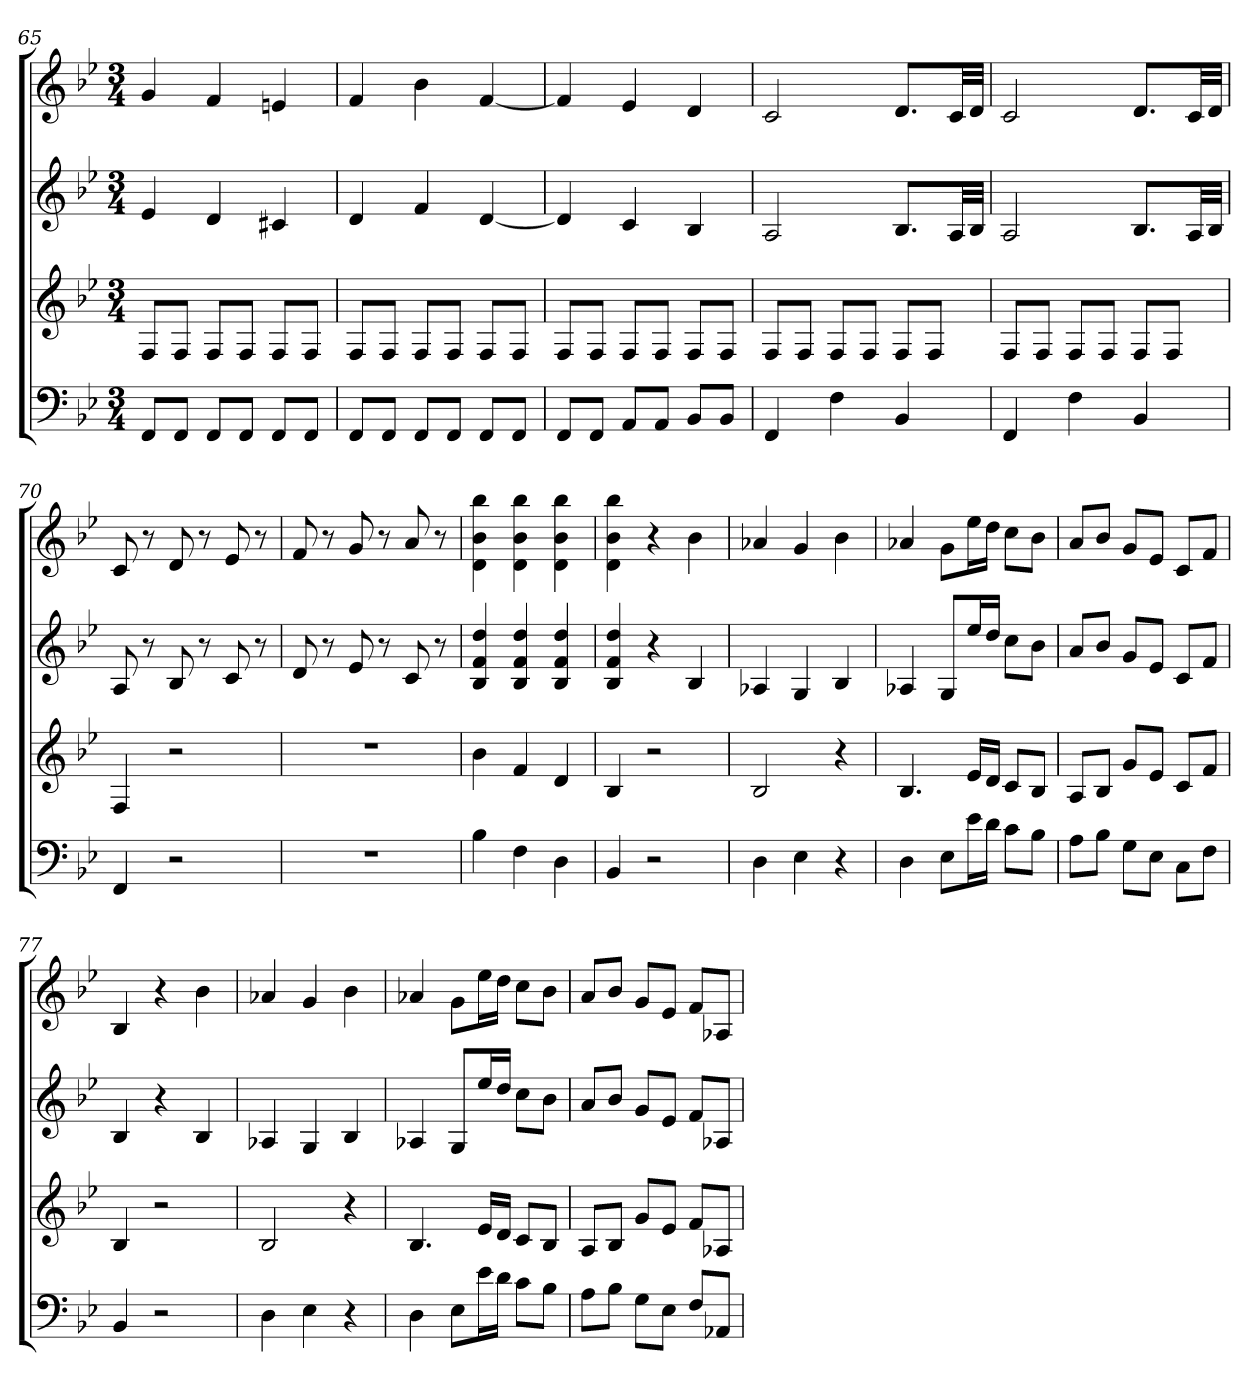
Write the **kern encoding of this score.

**kern	**kern	**kern	**kern
*part4	*part3	*part2	*part1
*staff4	*staff3	*staff2	*staff1
*k[b-e-]	*k[b-e-]	*k[b-e-]	*k[b-e-]
*B-:	*B-:	*B-:	*B-:
*M3/4	*M3/4	*M3/4	*M3/4
=65	=65	=65	=65
8FFL	8FL	4e-	4g
8FFJ	8FJ	.	.
8FFL	8FL	4d	4f
8FFJ	8FJ	.	.
8FFL	8FL	4c#X	4en
8FFJ	8FJ	.	.
=66	=66	=66	=66
8FFL	8FL	4d	4f
8FFJ	8FJ	.	.
8FFL	8FL	4f	4b-
8FFJ	8FJ	.	.
8FFL	8FL	[4d	[4f
8FFJ	8FJ	.	.
=67	=67	=67	=67
8FFL	8FL	4d]	4f]
8FFJ	8FJ	.	.
8AAL	8FL	4c	4e-
8AAJ	8FJ	.	.
8BB-L	8FL	4B-	4d
8BB-J	8FJ	.	.
=68	=68	=68	=68
4FF	8FL	2A	2c
.	8FJ	.	.
4F	8FL	.	.
.	8FJ	.	.
4BB-	8FL	8.B-L	8.dL
.	8FJ	.	.
.	.	32ALL	32cLL
.	.	32B-JJJ	32dJJJ
=69	=69	=69	=69
4FF	8FL	2A	2c
.	8FJ	.	.
4F	8FL	.	.
.	8FJ	.	.
4BB-	8FL	8.B-L	8.dL
.	8FJ	.	.
.	.	32ALL	32cLL
.	.	32B-JJJ	32dJJJ
=70	=70	=70	=70
4FF	4F	8A	8c
.	.	8r	8r
2r	2r	8B-	8d
.	.	8r	8r
.	.	8c	8e-
.	.	8r	8r
=71	=71	=71	=71
2.r	2.r	8d	8f
.	.	8r	8r
.	.	8e-	8g
.	.	8r	8r
.	.	8c	8a
.	.	8r	8r
=72	=72	=72	=72
4B-	4b-	4B- 4f 4dd	4d 4b- 4bb-
4F	4f	4B- 4f 4dd	4d 4b- 4bb-
4D	4d	4B- 4f 4dd	4d 4b- 4bb-
=73	=73	=73	=73
4BB-	4B-	4B- 4f 4dd	4d 4b- 4bb-
2r	2r	4r	4r
.	.	4B-	4b-
=74	=74	=74	=74
4D	2B-	4A-X	4a-X
4E-	.	4G	4g
4r	4r	4B-	4b-
=75	=75	=75	=75
4D	4.B-	4A-X	4a-X
8E-L	.	8GL	8gL
16e-L	16e-LL	16ee-L	16ee-L
16dJJ	16dJJ	16ddJJ	16ddJJ
8cL	8cL	8ccL	8ccL
8B-J	8B-J	8b-J	8b-J
=76	=76	=76	=76
8AL	8AL	8aL	8aL
8B-J	8B-J	8b-J	8b-J
8GL	8gL	8gL	8gL
8E-J	8e-J	8e-J	8e-J
8CL	8cL	8cL	8cL
8FJ	8fJ	8fJ	8fJ
=77	=77	=77	=77
4BB-	4B-	4B-	4B-
2r	2r	4r	4r
.	.	4B-	4b-
=78	=78	=78	=78
4D	2B-	4A-X	4a-X
4E-	.	4G	4g
4r	4r	4B-	4b-
=79	=79	=79	=79
4D	4.B-	4A-X	4a-X
8E-L	.	8GL	8gL
16e-L	16e-LL	16ee-L	16ee-L
16dJJ	16dJJ	16ddJJ	16ddJJ
8cL	8cL	8ccL	8ccL
8B-J	8B-J	8b-J	8b-J
=80	=80	=80	=80
8AL	8AL	8aL	8aL
8B-J	8B-J	8b-J	8b-J
8GL	8gL	8gL	8gL
8E-J	8e-J	8e-J	8e-J
8FL	8fL	8fL	8fL
8AA-XJ	8A-XJ	8A-XJ	8A-XJ
=	=	=	=
*-	*-	*-	*-
